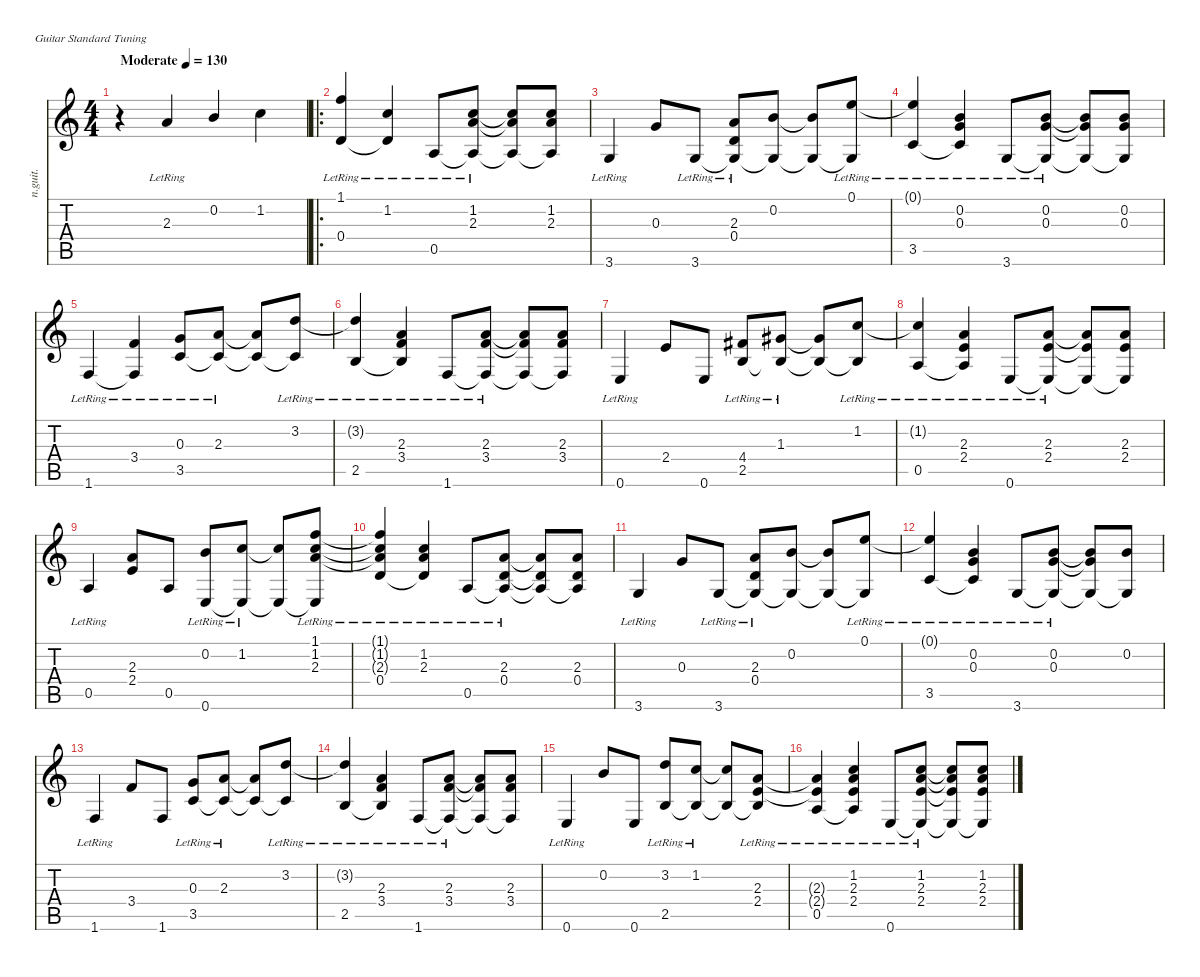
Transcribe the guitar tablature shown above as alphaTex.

\defaultSystemsLayout 4
\hideDynamics
\bracketExtendMode nobrackets
\otherSystemsTrackNameOrientation horizontal
\track ("音轨 1" "n.guit.") {instrument acousticguitarnylon}
\staff {score tabs}
\tuning (E4 B3 G3 D3 A2 E2)
\ts (4 4)
\beaming (8 2 2 2 2)
\tempo (130 "Moderate")
\clef g2
\ks c
r.4{dy f instrument acousticguitarnylon beam Down} 2.3{lr}.4{beam Up} 0.2.4{beam Up} 1.2.4{beam Down} |
\ro
(1.1{lr} 0.4{lr}).4{beam Up} (1.2 0.4{lr t}).4{beam Up} 0.5{lr}.8{beam Up} (1.2 2.3 0.5{lr t}).8{beam Up} (1.2{t} 2.3{t} 0.5{t}).8{beam Up} (1.2 2.3 0.5{t}).8{beam Up} |
3.6{lr}.4{beam Up} 0.3.8{beam Up} 3.6{lr}.8{beam Up} (2.3 0.4 3.6{lr t}).8{beam Up} (0.2 3.6{t}).8{beam Up} (0.2{t} 3.6{t}).8{beam Up} (0.1{lr} 3.6{t}).8{beam Up} |
(0.1{lr t} 3.5{lr}).4{beam Up} (0.2 0.3 3.5{lr t}).4{beam Up} 3.6{lr}.8{beam Up} (0.2 0.3 3.6{lr t}).8{beam Up} (0.2{t} 0.3{t} 3.6{t}).8{beam Up} (0.2 0.3 3.6{t}).8{beam Up} |
1.6{lr}.4{beam Up} (3.4 1.6{lr t}).4{beam Up} (0.3 3.5{lr}).8{beam Up} (2.3 3.5{lr t}).8{beam Up} (2.3{t} 3.5{t}).8{beam Up} (3.2{lr} 3.5{t}).8{beam Up} |
(3.2{lr t} 2.5{lr}).4{beam Up} (2.3 3.4 2.5{lr t}).4{beam Up} 1.6{lr}.8{beam Up} (2.3 3.4 1.6{lr t}).8{beam Up} (2.3{t} 3.4{t} 1.6{t}).8{beam Up} (2.3 3.4 1.6{t}).8{beam Up} |
0.6{lr}.4{beam Up} 2.4.8{beam Up} 0.6.8{beam Up} (4.4{acc #} 2.5{lr}).8{beam Up} (1.3{acc #} 2.5{lr t}).8{beam Up} (1.3{t acc #} 2.5{t}).8{beam Up} (1.2{lr} 2.5{t}).8{beam Up} |
(1.2{lr t} 0.5{lr}).4{beam Up} (2.3 2.4 0.5{lr t}).4{beam Up} 0.6{lr}.8{beam Up} (2.3 2.4 0.6{lr t}).8{beam Up} (2.3{t} 2.4{t} 0.6{t}).8{beam Up} (2.3 2.4 0.6{t}).8{beam Up} |
0.5{lr}.4{beam Up} (2.3 2.4).8{beam Up} 0.5.8{beam Up} (0.2 0.6{lr}).8{beam Up} (1.2 0.6{lr t}).8{beam Up} (1.2{t} 0.6{t}).8{beam Up} (1.1{lr} 1.2{lr} 2.3{lr} 0.6{t}).8{beam Up} |
(1.1{lr t} 1.2{lr t} 2.3{lr t} 0.4{lr}).4{beam Up} (1.2 2.3 0.4{lr t}).4{beam Up} 0.5{lr}.8{beam Up} (2.3 0.4 0.5{lr t}).8{beam Up} (2.3{t} 0.4{t} 0.5{t}).8{beam Up} (2.3 0.4 0.5{t}).8{beam Up} |
3.6{lr}.4{beam Up} 0.3.8{beam Up} 3.6{lr}.8{beam Up} (2.3 0.4 3.6{lr t}).8{beam Up} (0.2 3.6{t}).8{beam Up} (0.2{t} 3.6{t}).8{beam Up} (0.1{lr} 3.6{t}).8{beam Up} |
(0.1{lr t} 3.5{lr}).4{beam Up} (0.2 0.3 3.5{lr t}).4{beam Up} 3.6{lr}.8{beam Up} (0.2 0.3 3.6{lr t}).8{beam Up} (0.2{t} 0.3{t} 3.6{t}).8{beam Up} (0.2 3.6{t}).8{beam Up} |
1.6{lr}.4{beam Up} 3.4.8{beam Up} 1.6.8{beam Up} (0.3 3.5{lr}).8{beam Up} (2.3 3.5{lr t}).8{beam Up} (2.3{t} 3.5{t}).8{beam Up} (3.2{lr} 3.5{t}).8{beam Up} |
(3.2{lr t} 2.5{lr}).4{beam Up} (2.3 3.4 2.5{lr t}).4{beam Up} 1.6{lr}.8{beam Up} (2.3 3.4 1.6{lr t}).8{beam Up} (2.3{t} 3.4{t} 1.6{t}).8{beam Up} (2.3 3.4 1.6{t}).8{beam Up} |
0.6{lr}.4{beam Up} 0.2.8{beam Up} 0.6.8{beam Up} (3.2 2.5{lr}).8{beam Up} (1.2 2.5{lr t}).8{beam Up} (1.2{t} 2.5{t}).8{beam Up} (2.3{lr} 2.4{lr} 2.5{t}).8{beam Up} |
(2.3{lr t} 2.4{lr t} 0.5{lr}).4{beam Up} (1.2 2.3 2.4 0.5{lr t}).4{beam Up} 0.6{lr}.8{beam Up} (1.2 2.3 2.4 0.6{lr t}).8{beam Up} (1.2{t} 2.3{t} 2.4{t} 0.6{t}).8{beam Up} (1.2 2.3 2.4 0.6{t}).8{beam Up}
